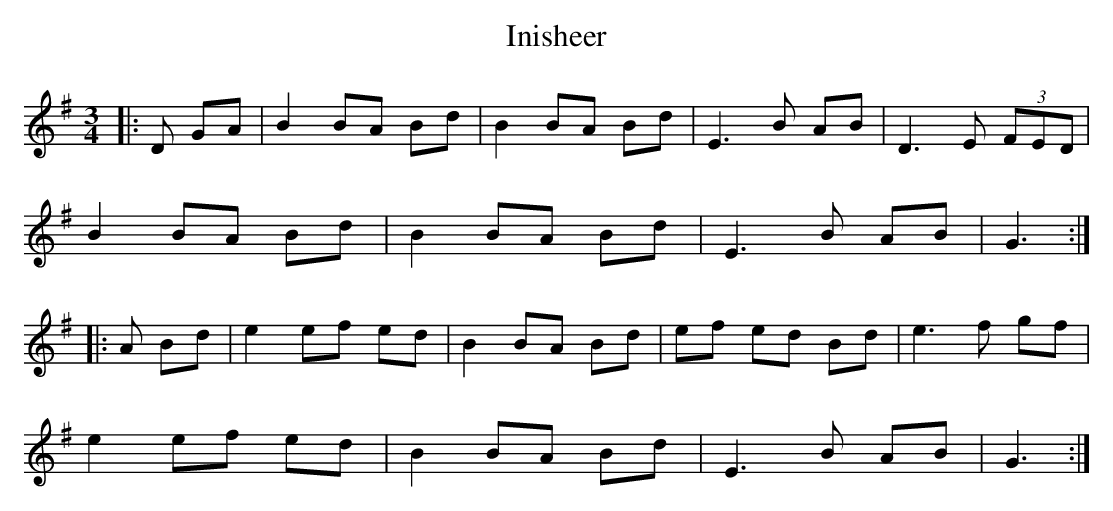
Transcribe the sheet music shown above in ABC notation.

X:1
T: Inisheer
M: 3/4
L: 1/8
K: Gmaj
|:D GA |B2 BA Bd | B2 BA Bd | E3 B AB | D3 E (3FED |
B2 BA Bd | B2 BA Bd | E3 B AB | G3 :|
|:A Bd |e2 ef ed | B2 BA Bd | ef ed Bd | e3 f gf |
e2 ef ed | B2 BA Bd | E3 B AB | G3 :|
